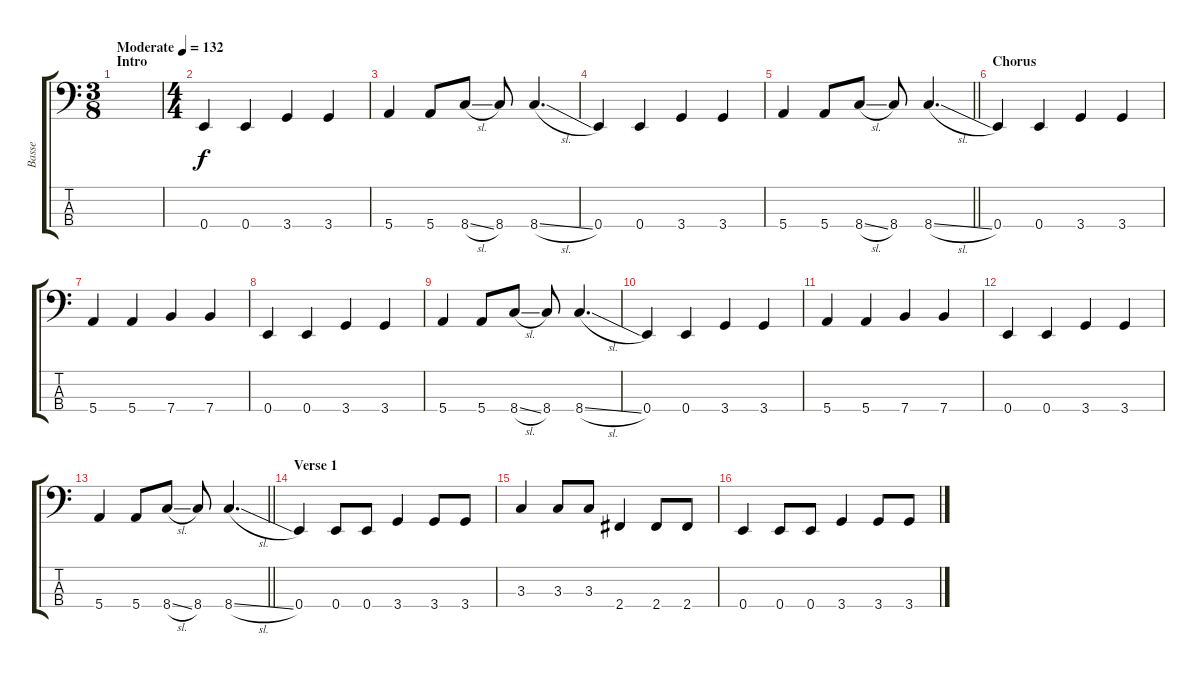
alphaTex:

\track ("Basse" "Basse") {instrument electricbassfinger}
\staff {score tabs}
\tuning (G2 D2 A1 E1) {hide}
\ts (3 8)
\section ("" "Intro")
\tempo (132 "Moderate")
\clef f4
\ks c
|
\ts (4 4)
0.4.4 0.4.4 3.4.4 3.4.4 |
5.4.4 5.4.8 8.4{sl}.8 8.4.8 8.4{sl}.4{d} |
0.4.4 0.4.4 3.4.4 3.4.4 |
\barLineRight lightlight
5.4.4 5.4.8 8.4{sl}.8 8.4.8 8.4{sl}.4{d} |
\section ("" "Chorus")
0.4.4 0.4.4 3.4.4 3.4.4 |
5.4.4 5.4.4 7.4.4 7.4.4 |
0.4.4 0.4.4 3.4.4 3.4.4 |
5.4.4 5.4.8 8.4{sl}.8 8.4.8 8.4{sl}.4{d} |
0.4.4 0.4.4 3.4.4 3.4.4 |
5.4.4 5.4.4 7.4.4 7.4.4 |
0.4.4 0.4.4 3.4.4 3.4.4 |
\barLineRight lightlight
5.4.4 5.4.8 8.4{sl}.8 8.4.8 8.4{sl}.4{d} |
\section ("" "Verse 1")
0.4.4 0.4.8 0.4.8 3.4.4 3.4.8 3.4.8 |
3.3.4 3.3.8 3.3.8 2.4.4 2.4.8 2.4.8 |
0.4.4 0.4.8 0.4.8 3.4.4 3.4.8 3.4.8
